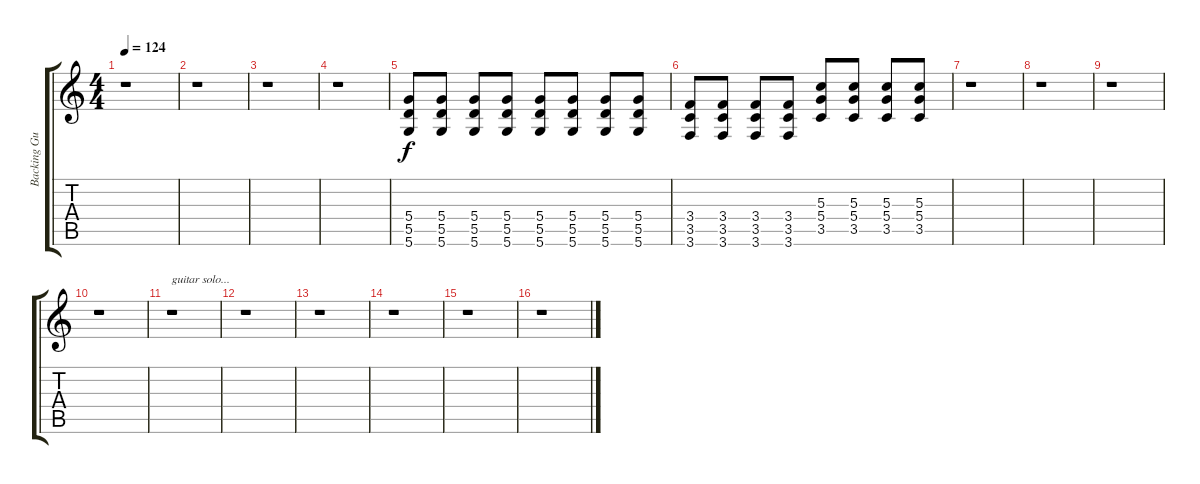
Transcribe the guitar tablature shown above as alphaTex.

\track ("Backing Guitar" "Backing Gu") {instrument distortionguitar}
\staff {score tabs}
\tuning (E4 B3 G3 D3 A2 D2) {hide}
\ts (4 4)
\tempo 124
\clef g2
\ks c
r.1{dy f} |
r.1 |
r.1 |
r.1 |
(5.4 5.5 5.6).8 (5.4 5.5 5.6).8 (5.4 5.5 5.6).8 (5.4 5.5 5.6).8 (5.4 5.5 5.6).8 (5.4 5.5 5.6).8 (5.4 5.5 5.6).8 (5.4 5.5 5.6).8 |
(3.4 3.5 3.6).8 (3.4 3.5 3.6).8 (3.4 3.5 3.6).8 (3.4 3.5 3.6).8 (5.3 5.4 3.5).8 (5.3 5.4 3.5).8 (5.3 5.4 3.5).8 (5.3 5.4 3.5).8 |
r.1 |
r.1 |
r.1 |
r.1 |
r.1{txt "guitar solo..."} |
r.1 |
r.1 |
r.1 |
r.1 |
r.1
